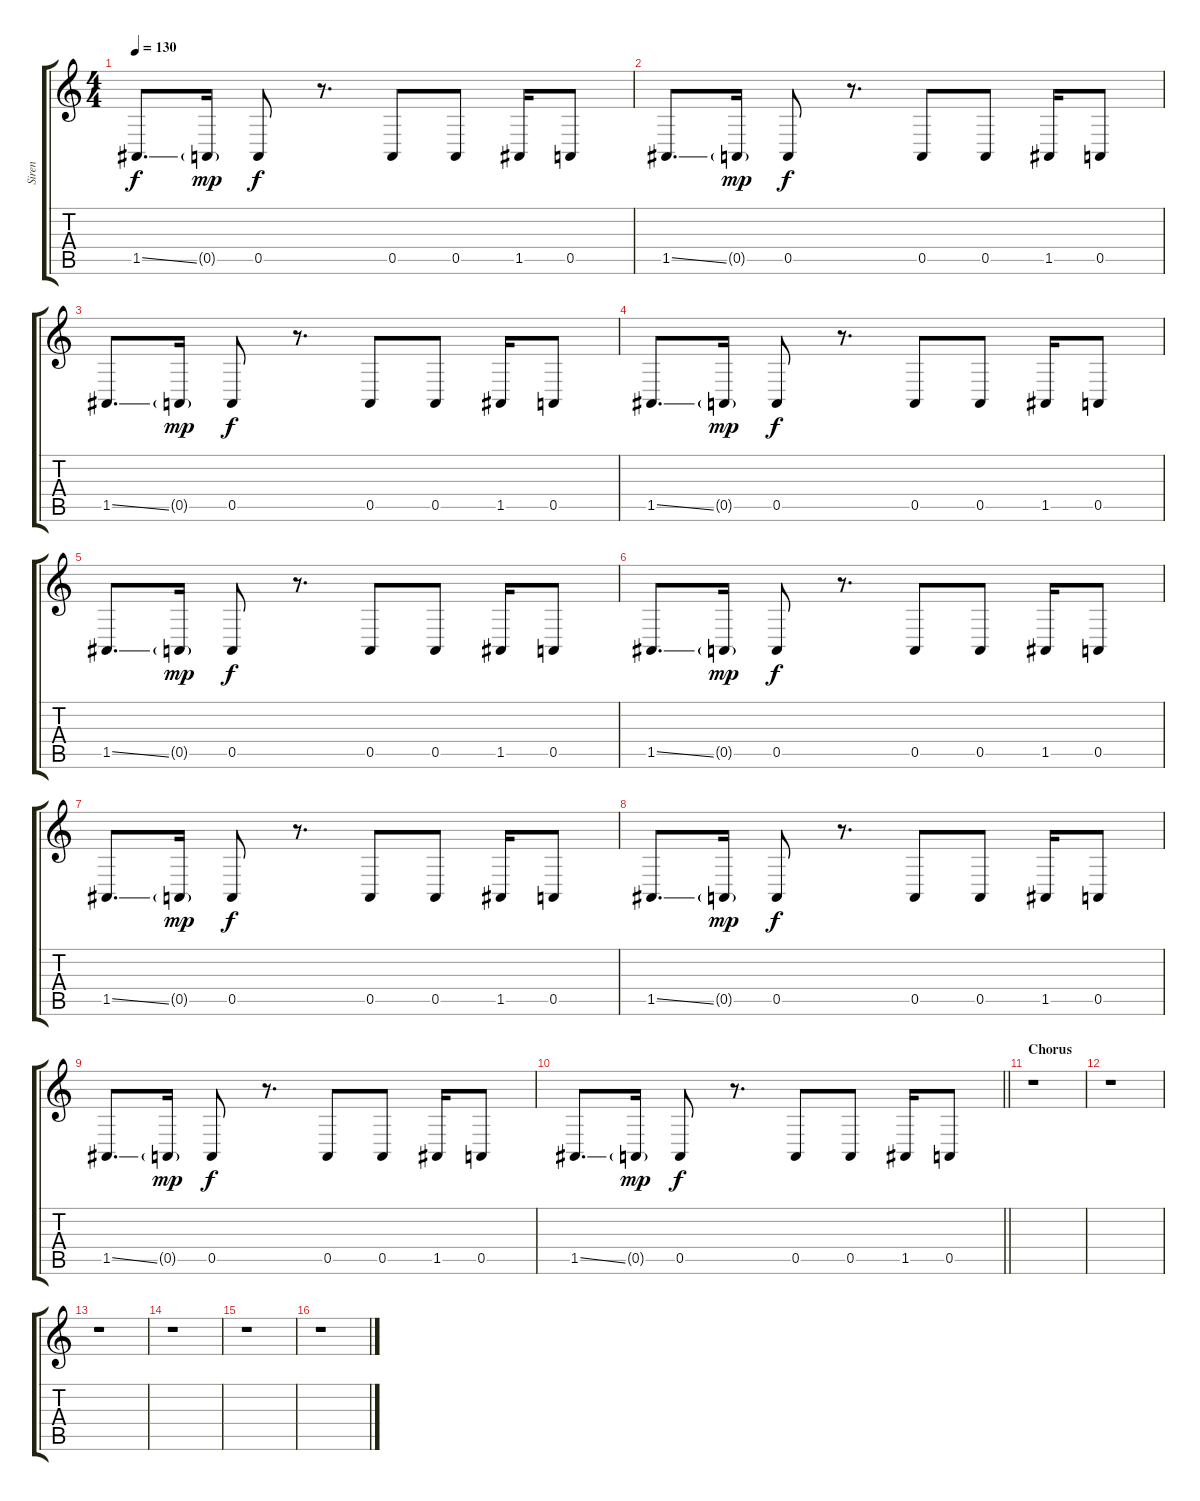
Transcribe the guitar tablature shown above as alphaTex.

\track ("Siren" "Siren") {instrument lead2sawtooth}
\staff {score tabs}
\tuning (E4 B3 G3 D3 A2 E2) {hide}
\ts (4 4)
\tempo 130
\clef g2
\ks c
1.5{ss}.8{d dy f} 0.5{g}.16{dy mp} 0.5.8{dy f} r.8{d} 0.5.8 0.5.8 1.5.16 0.5.8 |
1.5{ss}.8{d} 0.5{g}.16{dy mp} 0.5.8{dy f} r.8{d} 0.5.8 0.5.8 1.5.16 0.5.8 |
1.5{ss}.8{d} 0.5{g}.16{dy mp} 0.5.8{dy f} r.8{d} 0.5.8 0.5.8 1.5.16 0.5.8 |
1.5{ss}.8{d} 0.5{g}.16{dy mp} 0.5.8{dy f} r.8{d} 0.5.8 0.5.8 1.5.16 0.5.8 |
1.5{ss}.8{d} 0.5{g}.16{dy mp} 0.5.8{dy f} r.8{d} 0.5.8 0.5.8 1.5.16 0.5.8 |
1.5{ss}.8{d} 0.5{g}.16{dy mp} 0.5.8{dy f} r.8{d} 0.5.8 0.5.8 1.5.16 0.5.8 |
1.5{ss}.8{d} 0.5{g}.16{dy mp} 0.5.8{dy f} r.8{d} 0.5.8 0.5.8 1.5.16 0.5.8 |
1.5{ss}.8{d} 0.5{g}.16{dy mp} 0.5.8{dy f} r.8{d} 0.5.8 0.5.8 1.5.16 0.5.8 |
1.5{ss}.8{d} 0.5{g}.16{dy mp} 0.5.8{dy f} r.8{d} 0.5.8 0.5.8 1.5.16 0.5.8 |
\barLineRight lightlight
1.5{ss}.8{d} 0.5{g}.16{dy mp} 0.5.8{dy f} r.8{d} 0.5.8 0.5.8 1.5.16 0.5.8 |
\section ("" "Chorus")
r.1 |
r.1 |
r.1 |
r.1 |
r.1 |
r.1
